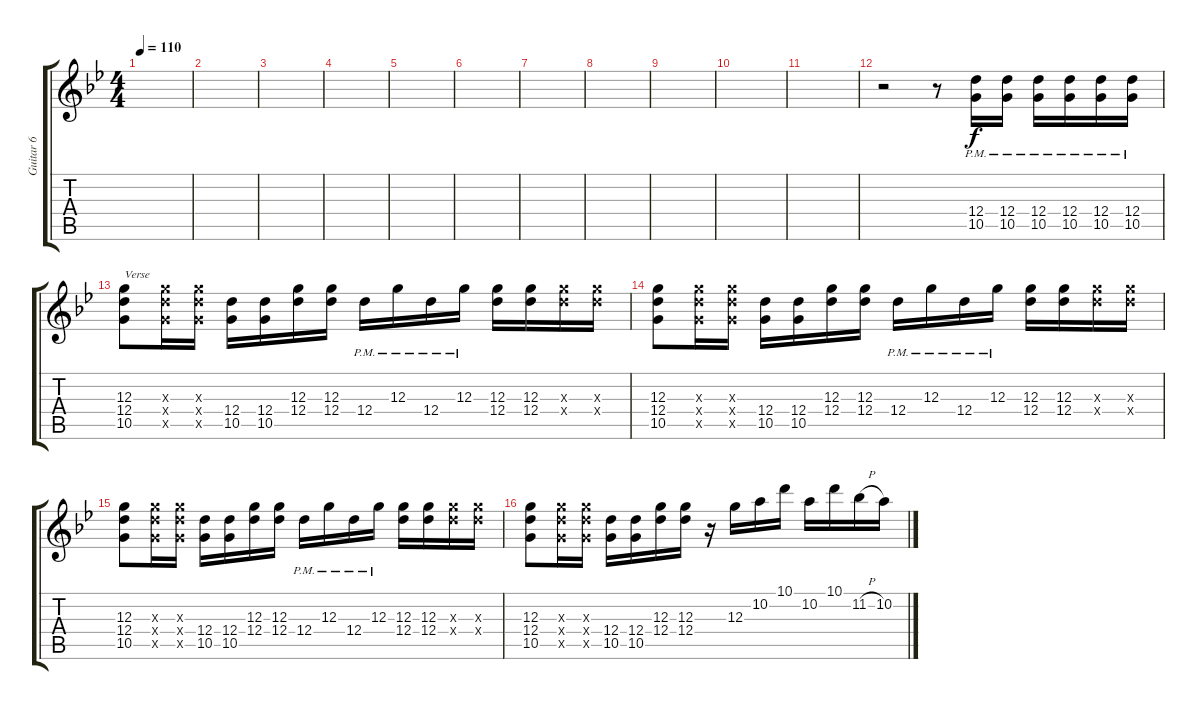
\track ("Guitar 6" "Guitar 6") {instrument distortionguitar}
\staff {score tabs}
\tuning (E4 B3 G3 D3 A2 E2) {hide}
\ts (4 4)
\tempo 110
\clef g2
\ks bb
|
|
|
|
|
|
|
|
|
|
|
r.2 r.8 (12.4{pm} 10.5{pm}).16 (12.4{pm} 10.5{pm}).16 (12.4{pm} 10.5{pm}).16 (12.4{pm} 10.5{pm}).16 (12.4{pm} 10.5{pm}).16 (12.4{pm} 10.5{pm}).16 |
(12.3 12.4 10.5).8{txt "Verse"} (12.3{x} 12.4{x} 10.5{x}).16 (12.3{x} 12.4{x} 10.5{x}).16 (12.4 10.5).16 (12.4 10.5).16 (12.3 12.4).16 (12.3 12.4).16 12.4{pm}.16 12.3{pm}.16 12.4{pm}.16 12.3{pm}.16 (12.3 12.4).16 (12.3 12.4).16 (12.3{x} 12.4{x}).16 (12.3{x} 12.4{x}).16 |
(12.3 12.4 10.5).8 (12.3{x} 12.4{x} 10.5{x}).16 (12.3{x} 12.4{x} 10.5{x}).16 (12.4 10.5).16 (12.4 10.5).16 (12.3 12.4).16 (12.3 12.4).16 12.4{pm}.16 12.3{pm}.16 12.4{pm}.16 12.3{pm}.16 (12.3 12.4).16 (12.3 12.4).16 (12.3{x} 12.4{x}).16 (12.3{x} 12.4{x}).16 |
(12.3 12.4 10.5).8 (12.3{x} 12.4{x} 10.5{x}).16 (12.3{x} 12.4{x} 10.5{x}).16 (12.4 10.5).16 (12.4 10.5).16 (12.3 12.4).16 (12.3 12.4).16 12.4{pm}.16 12.3{pm}.16 12.4{pm}.16 12.3{pm}.16 (12.3 12.4).16 (12.3 12.4).16 (12.3{x} 12.4{x}).16 (12.3{x} 12.4{x}).16 |
(12.3 12.4 10.5).8 (12.3{x} 12.4{x} 10.5{x}).16 (12.3{x} 12.4{x} 10.5{x}).16 (12.4 10.5).16 (12.4 10.5).16 (12.3 12.4).16 (12.3 12.4).16 r.16 12.3.16 10.2.16 10.1.16 10.2.16 10.1.16 11.2{h}.16 10.2.16
